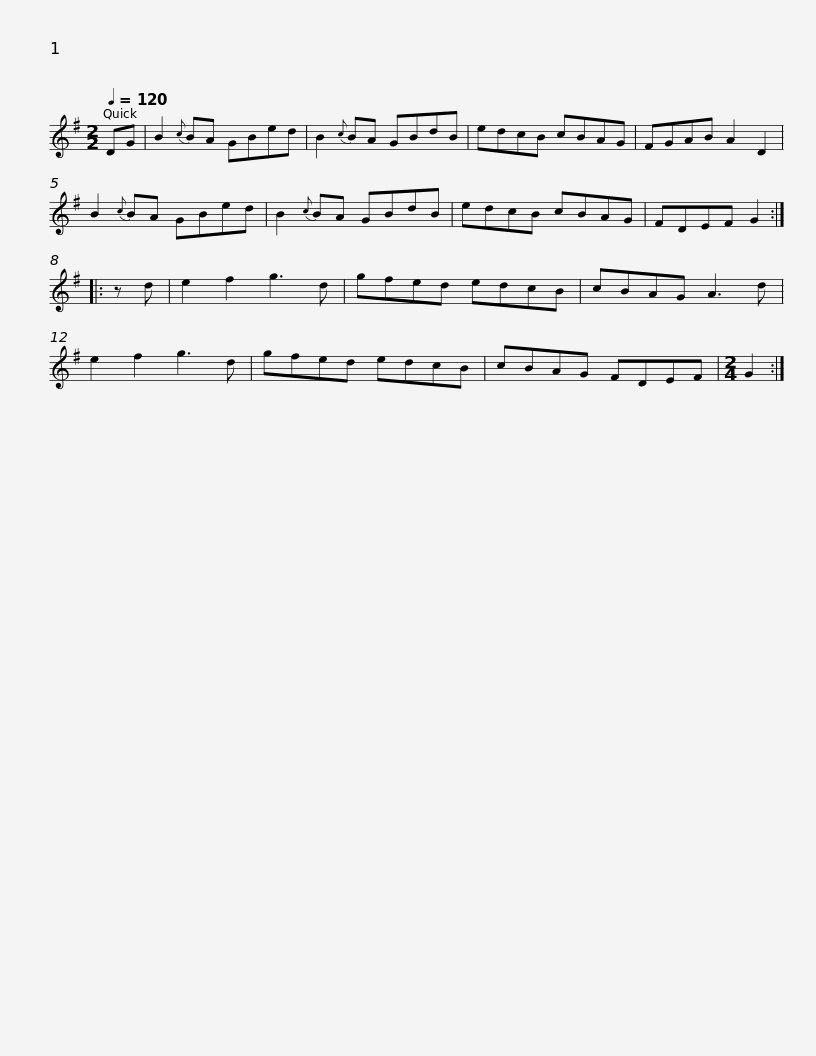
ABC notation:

X:1
L:1/8
Q:1/4=120
M:2/2
I:linebreak $
K:G
V:1 treble
V:1
 DG | B2{c} BA GBed | B2{c} BA GBdB | edcB cBAG | FGAB A2 D2 | %5
 B2{c} BA GBed |$ B2{c} BA GBdB | edcB cBAG | FDEF G2 :: z d | %10
 e2 f2 g3 d | gfed edcB | cBAG A3 d |$ e2 f2 g3 d | gfed edcB | %15
 cBAG FDEF |[M:2/4] G2 :| %17
